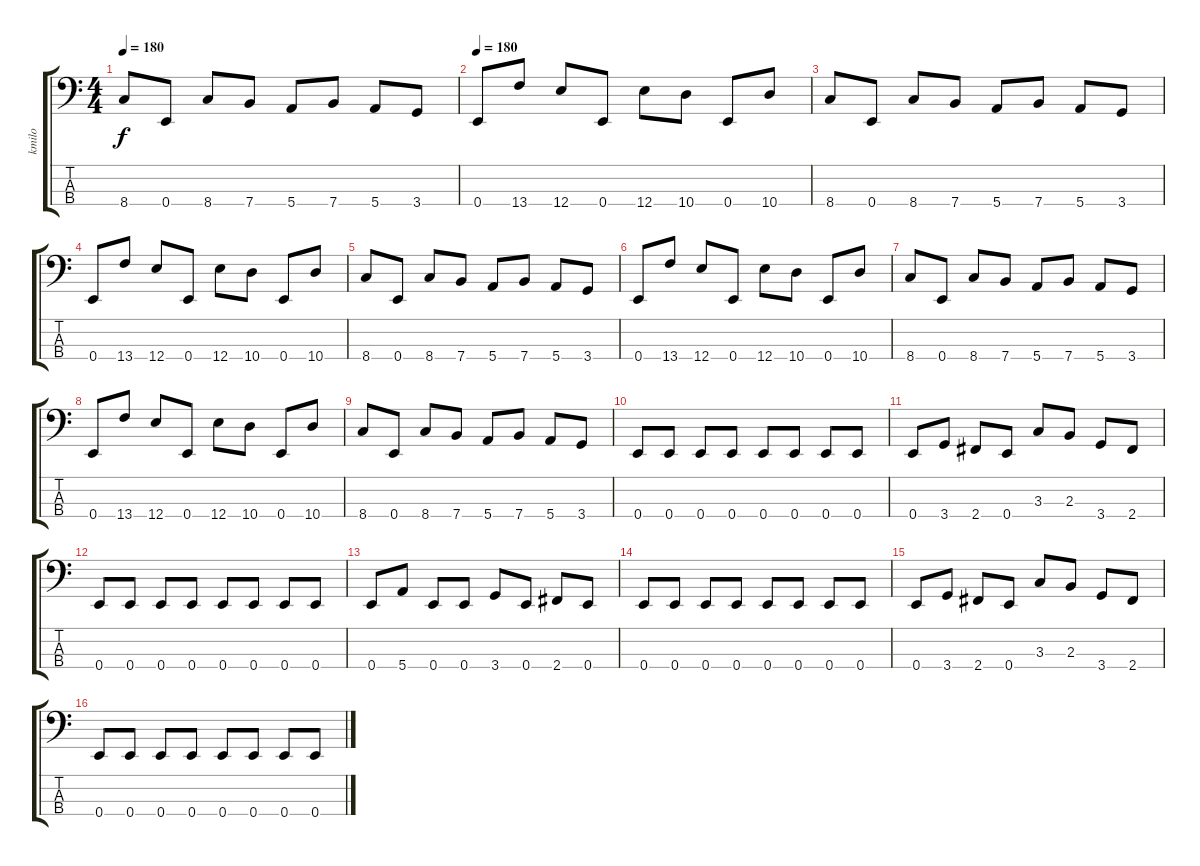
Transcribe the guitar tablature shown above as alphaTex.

\track ("kmilo" "kmilo") {instrument electricbassfinger}
\staff {score tabs}
\tuning (G2 D2 A1 E1) {hide}
\ts (4 4)
\tempo 180
\clef f4
\ks c
8.4.8{dy f} 0.4.8 8.4.8 7.4.8 5.4.8 7.4.8 5.4.8 3.4.8 |
\tempo 180
0.4.8 13.4.8 12.4.8 0.4.8 12.4.8 10.4.8 0.4.8 10.4.8 |
8.4.8 0.4.8 8.4.8 7.4.8 5.4.8 7.4.8 5.4.8 3.4.8 |
0.4.8 13.4.8 12.4.8 0.4.8 12.4.8 10.4.8 0.4.8 10.4.8 |
8.4.8 0.4.8 8.4.8 7.4.8 5.4.8 7.4.8 5.4.8 3.4.8 |
0.4.8 13.4.8 12.4.8 0.4.8 12.4.8 10.4.8 0.4.8 10.4.8 |
8.4.8 0.4.8 8.4.8 7.4.8 5.4.8 7.4.8 5.4.8 3.4.8 |
0.4.8 13.4.8 12.4.8 0.4.8 12.4.8 10.4.8 0.4.8 10.4.8 |
8.4.8 0.4.8 8.4.8 7.4.8 5.4.8 7.4.8 5.4.8 3.4.8 |
0.4.8 0.4.8 0.4.8 0.4.8 0.4.8 0.4.8 0.4.8 0.4.8 |
0.4.8 3.4.8 2.4.8 0.4.8 3.3.8 2.3.8 3.4.8 2.4.8 |
0.4.8 0.4.8 0.4.8 0.4.8 0.4.8 0.4.8 0.4.8 0.4.8 |
0.4.8 5.4.8 0.4.8 0.4.8 3.4.8 0.4.8 2.4.8 0.4.8 |
0.4.8 0.4.8 0.4.8 0.4.8 0.4.8 0.4.8 0.4.8 0.4.8 |
0.4.8 3.4.8 2.4.8 0.4.8 3.3.8 2.3.8 3.4.8 2.4.8 |
0.4.8 0.4.8 0.4.8 0.4.8 0.4.8 0.4.8 0.4.8 0.4.8
